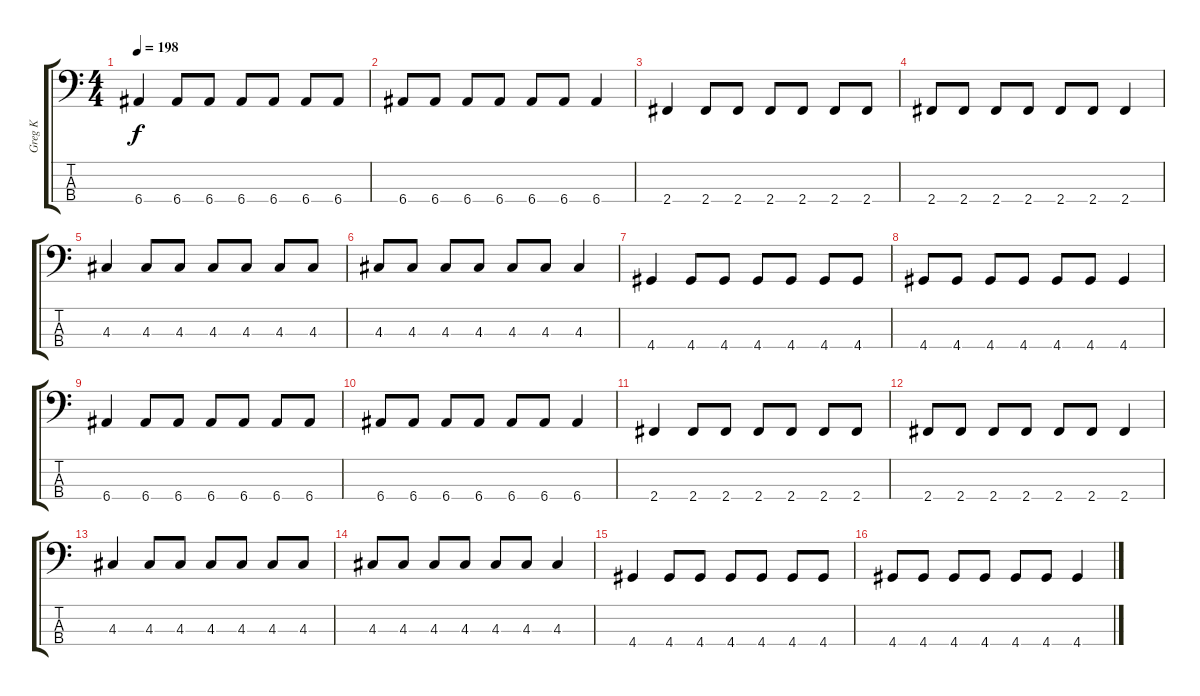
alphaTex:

\track ("Greg K" "Greg K") {instrument electricbasspick}
\staff {score tabs}
\tuning (G2 D2 A1 E1) {hide}
\ts (4 4)
\tempo 198
\clef f4
\ks c
6.4.4{dy f} 6.4.8 6.4.8 6.4.8 6.4.8 6.4.8 6.4.8 |
6.4.8 6.4.8 6.4.8 6.4.8 6.4.8 6.4.8 6.4.4 |
2.4.4 2.4.8 2.4.8 2.4.8 2.4.8 2.4.8 2.4.8 |
2.4.8 2.4.8 2.4.8 2.4.8 2.4.8 2.4.8 2.4.4 |
4.3.4 4.3.8 4.3.8 4.3.8 4.3.8 4.3.8 4.3.8 |
4.3.8 4.3.8 4.3.8 4.3.8 4.3.8 4.3.8 4.3.4 |
4.4.4 4.4.8 4.4.8 4.4.8 4.4.8 4.4.8 4.4.8 |
4.4.8 4.4.8 4.4.8 4.4.8 4.4.8 4.4.8 4.4.4 |
6.4.4 6.4.8 6.4.8 6.4.8 6.4.8 6.4.8 6.4.8 |
6.4.8 6.4.8 6.4.8 6.4.8 6.4.8 6.4.8 6.4.4 |
2.4.4 2.4.8 2.4.8 2.4.8 2.4.8 2.4.8 2.4.8 |
2.4.8 2.4.8 2.4.8 2.4.8 2.4.8 2.4.8 2.4.4 |
4.3.4 4.3.8 4.3.8 4.3.8 4.3.8 4.3.8 4.3.8 |
4.3.8 4.3.8 4.3.8 4.3.8 4.3.8 4.3.8 4.3.4 |
4.4.4 4.4.8 4.4.8 4.4.8 4.4.8 4.4.8 4.4.8 |
4.4.8 4.4.8 4.4.8 4.4.8 4.4.8 4.4.8 4.4.4
